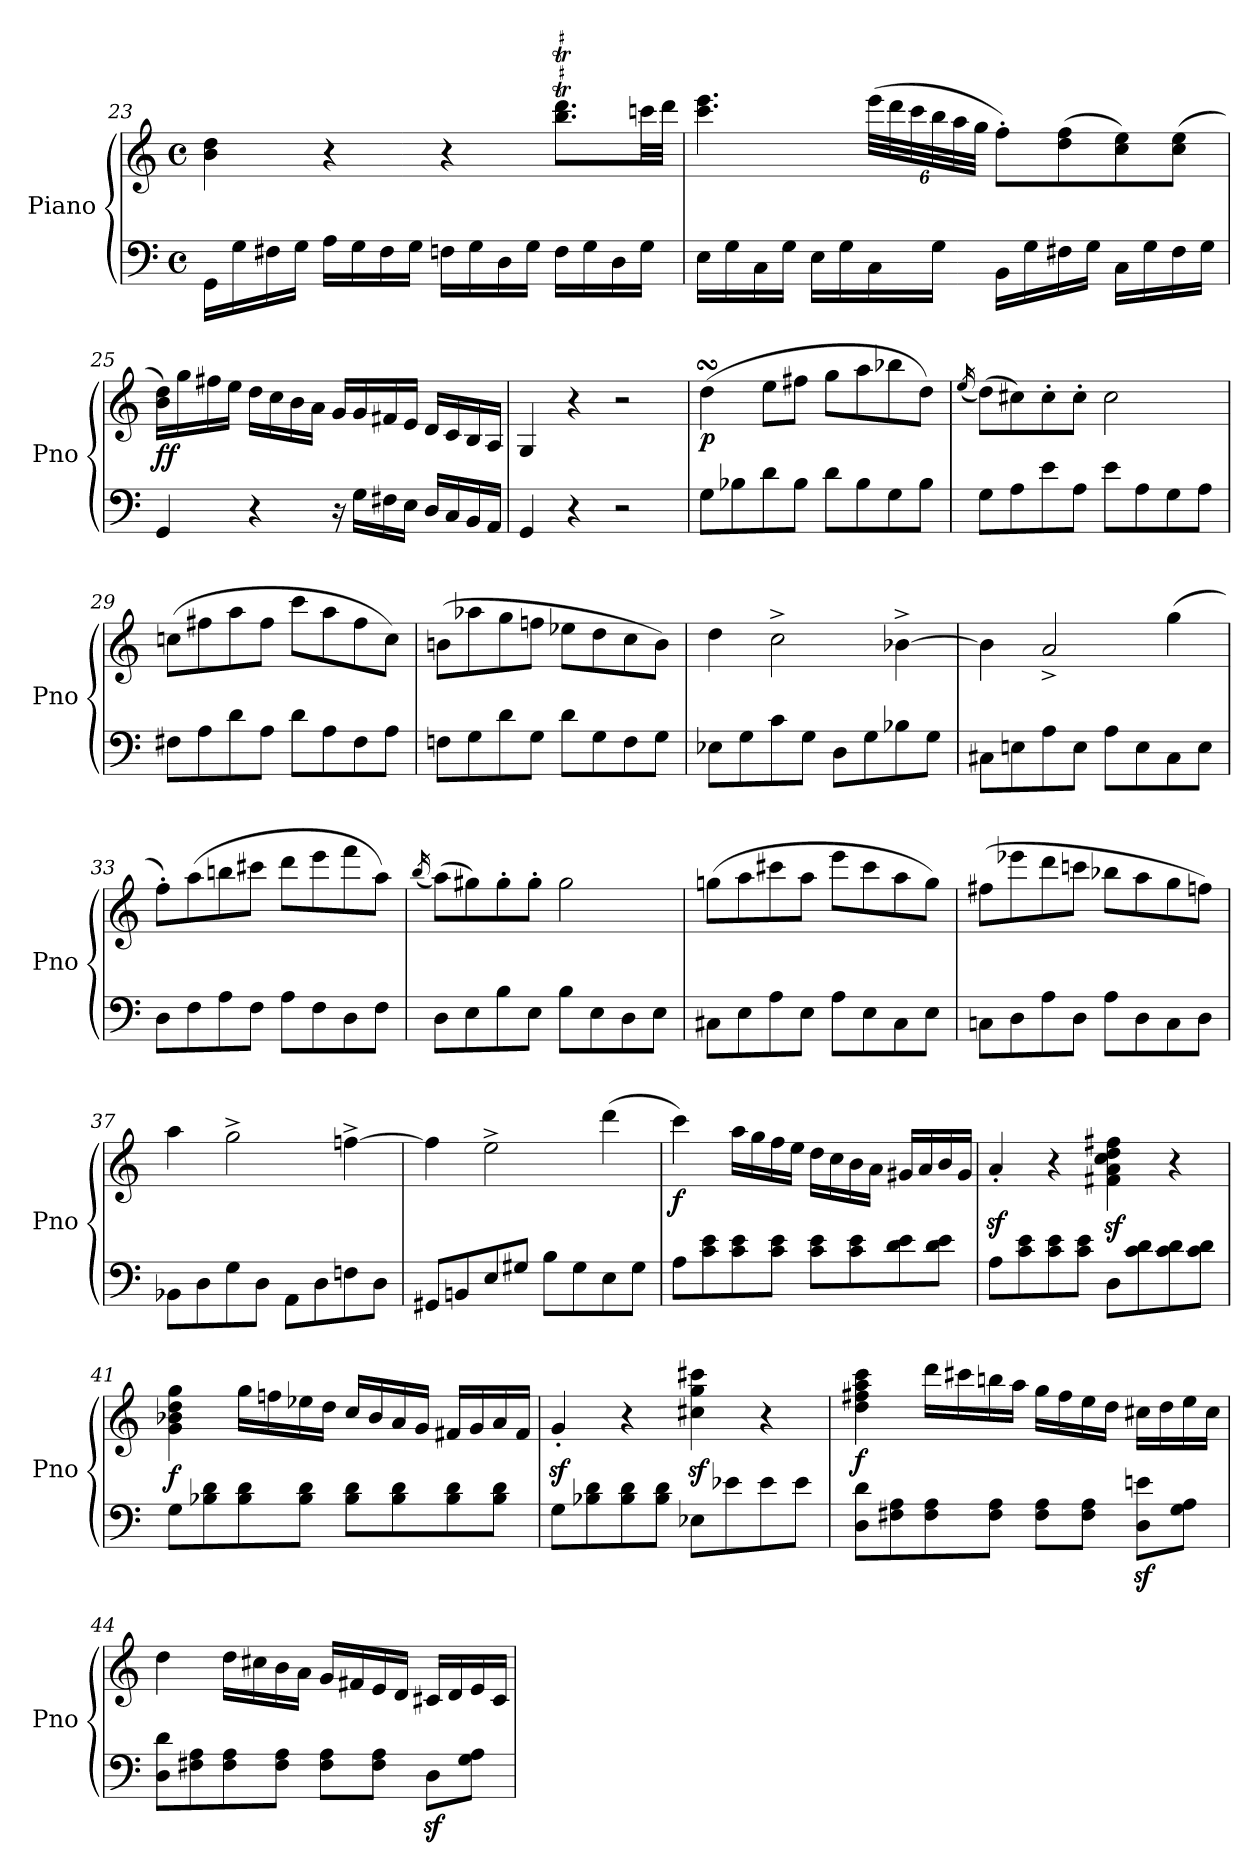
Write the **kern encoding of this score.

**kern	**kern	**dynam
*part1	*part1	*part1
*staff2	*staff1	*staff1/2
*I"Piano	*	*
*I'Pno	*	*
*clefF4	*clefG2	*
*k[]	*k[]	*
*M4/4	*M4/4	*
*met(c)	*met(c)	*
=23	=23	=23
16GG\LL	4b\ 4dd\	.
16G\	.	.
16F#X\	.	.
16G\JJ	.	.
16A\LL	4r	.
16G\	.	.
16F#\	.	.
16G\JJ	.	.
16Fn\LL	4r	.
16G\	.	.
16D\	.	.
16G\JJ	.	.
16F\LL	8.bb\T 8.ddd\TL	.
16G\	.	.
16D\	.	.
16G\JJ	32ccc\LL	.
.	32ddd\JJJ	.
!!LO:LB:g=z
=24	=24	=24
16E\LL	4.ccc\ 4.eee\	.
16G\	.	.
16C\	.	.
16G\JJ	.	.
16E\LL	.	.
16G\	.	.
*	*Xbrackettup	*
16C\	(>48eee\LLL	.
.	48ddd\	.
.	48ccc\	.
16G\JJ	48bb\	.
.	48aa\	.
.	48gg\JJJ	.
16BB\LL	8ff'\L)	.
16G\	.	.
16F#X\	(>8dd\ 8ff\	.
16G\JJ	.	.
16C\LL	8cc\ 8ee\)	.
16G\	.	.
16F#\	(>8cc\ 8ee\J	.
16G\JJ	.	.
=25	=25	=25
!	!	!LO:DY:b
4GG/	16b\ 16dd\LL)	ff
.	16gg\	.
.	16ff#X\	.
.	16ee\JJ	.
4r	16dd\LL	.
.	16cc\	.
.	16b\	.
.	16a\JJ	.
16r	16g/LL	.
16G\LL	16g/	.
16F#X\	16f#X/	.
16E\JJ	16e/JJ	.
16D/LL	16d/LL	.
16C/	16c/	.
16BB/	16B/	.
16AA/JJ	16A/JJ	.
=26	=26	=26
4GG/	4G/	.
4r	4r	.
2r	2r	.
!!LO:LB:g=z
=27	=27	=27
!	!	!LO:DY:b
8G\L	(<4ddsSSS\	p
8B-X\	.	.
8d\	8ee\L	.
8B-\J	8ff#X\J	.
8d\L	8gg\L	.
8B-\	8aa\	.
8G\	8bb-X\	.
8B-\J	8dd\J)	.
=28	=28	=28
.	(<16qee/	.
8G\L	(>8dd\L)	.
8A\	8cc#X\)	.
8e\	8cc#'\	.
8A\J	8cc#'\J	.
8e\L	2cc#\	.
8A\	.	.
8G\	.	.
8A\J	.	.
=29	=29	=29
8F#X\L	(>8ccn\L	.
8A\	8ff#X\	.
8d\	8aa\	.
8A\J	8ff#\J	.
8d\L	8ccc\L	.
8A\	8aa\	.
8F#\	8ff#\	.
8A\J	8cc\J)	.
=30	=30	=30
8Fn\L	(>8bn\L	.
8G\	8aa-X\	.
8d\	8gg\	.
8G\J	8ffn\J	.
8d\L	8ee-X\L	.
8G\	8dd\	.
8F\	8cc\	.
8G\J	8b\J)	.
!!LO:LB:g=z
=31	=31	=31
8E-X\L	4dd\	.
8G\	.	.
8c\	2cc^\	.
8G\J	.	.
8D\L	.	.
8G\	.	.
8B-X\	[4b-X^\	.
8G\J	.	.
=32	=32	=32
8C#X\L	4b-\]	.
8En\	.	.
8A\	2a^/	.
8E\J	.	.
8A\L	.	.
8E\	.	.
8C#\	(>4gg\	.
8E\J	.	.
=33	=33	=33
8D\L	8ff'\L)	.
8F\	(>8aa\	.
8A\	8bbn\	.
8F\J	8ccc#X\J	.
8A\L	8ddd\L	.
8F\	8eee\	.
8D\	8fff\	.
8F\J	8aa\J)	.
=34	=34	=34
.	(<16qbb/	.
8D\L	(>8aa\L)	.
8E\	8gg#X\)	.
8B\	8gg#'\	.
8E\J	8gg#'\J	.
8B\L	2gg#\	.
8E\	.	.
8D\	.	.
8E\J	.	.
!!LO:LB:g=z
=35	=35	=35
8C#X\L	(>8ggn\L	.
8E\	8aa\	.
8A\	8ccc#X\	.
8E\J	8aa\J	.
8A\L	8eee\L	.
8E\	8ccc#\	.
8C#\	8aa\	.
8E\J	8gg\J)	.
=36	=36	=36
8Cn\L	(>8ff#X\L	.
8D\	8eee-X\	.
8A\	8ddd\	.
8D\J	8cccn\J	.
8A\L	8bb-X\L	.
8D\	8aa\	.
8C\	8gg\	.
8D\J	8ffn\J)	.
=37	=37	=37
8BB-X\L	4aa\	.
8D\	.	.
8G\	2gg^\	.
8D\J	.	.
8AA\L	.	.
8D\	.	.
8Fn\	[4ffn^\	.
8D\J	.	.
=38	=38	=38
8GG#X/L	4ff\]	.
8BBn/	.	.
8E/	2ee^\	.
8G#X/J	.	.
8B\L	.	.
8G#\	.	.
8E\	(>4ddd\	.
8G#\J	.	.
!!LO:PB:g=z
=39	=39	=39
!	!	!LO:DY:b
8A\L	4ccc\)	f
8c\ 8e\	.	.
8c\ 8e\	16aa\LL	.
.	16gg\	.
8c\ 8e\J	16ff\	.
.	16ee\JJ	.
8c\ 8e\L	16dd\LL	.
.	16cc\	.
8c\ 8e\	16b\	.
.	16a\JJ	.
8d\ 8e\	16g#X/LL	.
.	16a/	.
8d\ 8e\J	16b/	.
.	16g#/JJ	.
=40	=40	=40
8A\L	4az<'/	.
8c\ 8e\	.	.
8c\ 8e\	4r	.
8c\ 8e\J	.	.
8D\L	4f#X\z< 4a\z< 4cc\z< 4dd\z< 4ff#X\z<	.
8c\ 8d\	.	.
8c\ 8d\	4r	.
8c\ 8d\J	.	.
=41	=41	=41
!	!	!LO:DY:b
8G\L	4g\ 4b-X\ 4dd\ 4gg\	f
8B-X\ 8d\	.	.
8B-\ 8d\	16gg\LL	.
.	16ffn\	.
8B-\ 8d\J	16ee-X\	.
.	16dd\JJ	.
8B-\ 8d\L	16cc/LL	.
.	16b-/	.
8B-\ 8d\	16a/	.
.	16g/JJ	.
8B-\ 8d\	16f#X/LL	.
.	16g/	.
8B-\ 8d\J	16a/	.
.	16f#/JJ	.
!!LO:LB:g=z
=42	=42	=42
8G\L	4gz<'/	.
8B-X\ 8d\	.	.
8B-\ 8d\	4r	.
8B-\ 8d\J	.	.
8E-X\L	4cc#X\z< 4gg\z< 4ccc#X\z<	.
8e-X\	.	.
8e-\	4r	.
8e-\J	.	.
=43	=43	=43
!	!	!LO:DY:b
8D\ 8d\L	4dd\ 4ff#X\ 4aa\ 4ccc\	f
8F#X\ 8A\	.	.
8F#\ 8A\	16ddd\LL	.
.	16ccc#X\	.
8F#\ 8A\J	16bbn\	.
.	16aa\JJ	.
8F#\ 8A\L	16gg\LL	.
.	16ff#\	.
8F#\ 8A\J	16ee\	.
.	16dd\JJ	.
8D\z< 8en\z<L	16cc#X\LL	.
.	16dd\	.
8G\ 8A\J	16ee\	.
.	16cc#\JJ	.
=44	=44	=44
8D\ 8d\L	4dd\	.
8F#X\ 8A\	.	.
8F#\ 8A\	16dd\LL	.
.	16cc#X\	.
8F#\ 8A\J	16b\	.
.	16a\JJ	.
8F#\ 8A\L	16g/LL	.
.	16f#X/	.
8F#\ 8A\J	16e/	.
.	16d/JJ	.
8Dz<\L	16c#X/LL	.
.	16d/	.
8G\ 8A\J	16e/	.
.	16c#/JJ	.
=	=	=
*-	*-	*-
